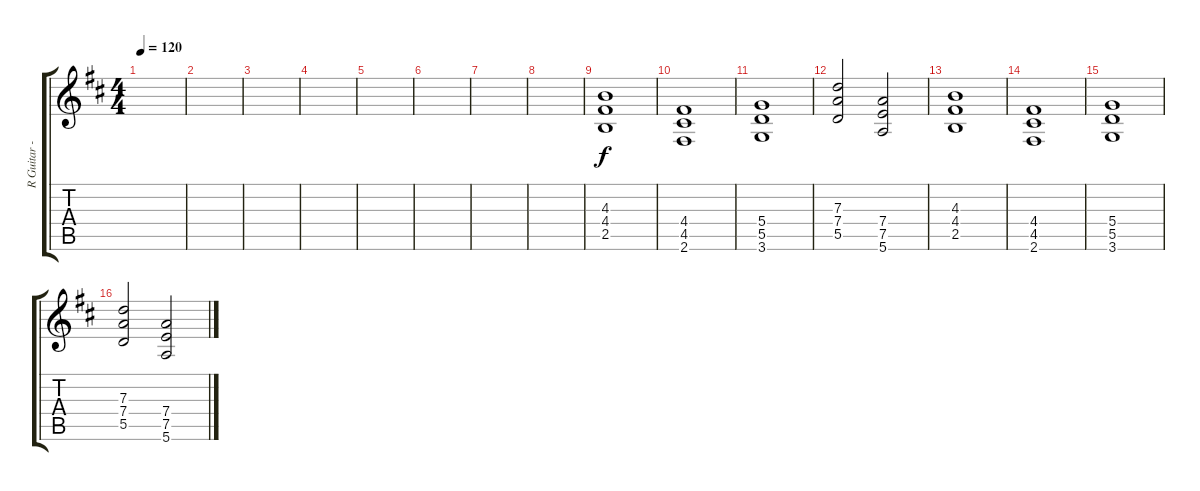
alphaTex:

\track ("R Guitar - Rx" "R Guitar -") {instrument distortionguitar}
\staff {score tabs}
\tuning (E4 B3 G3 D3 A2 E2) {hide}
\ts (4 4)
\tempo 120
\clef g2
\ks d
|
|
|
|
|
|
|
|
(4.3 4.4 2.5).1 |
(4.4 4.5 2.6).1 |
(5.4 5.5 3.6).1 |
(7.3 7.4 5.5).2 (7.4 7.5 5.6).2 |
(4.3 4.4 2.5).1 |
(4.4 4.5 2.6).1 |
(5.4 5.5 3.6).1 |
(7.3 7.4 5.5).2 (7.4 7.5 5.6).2
